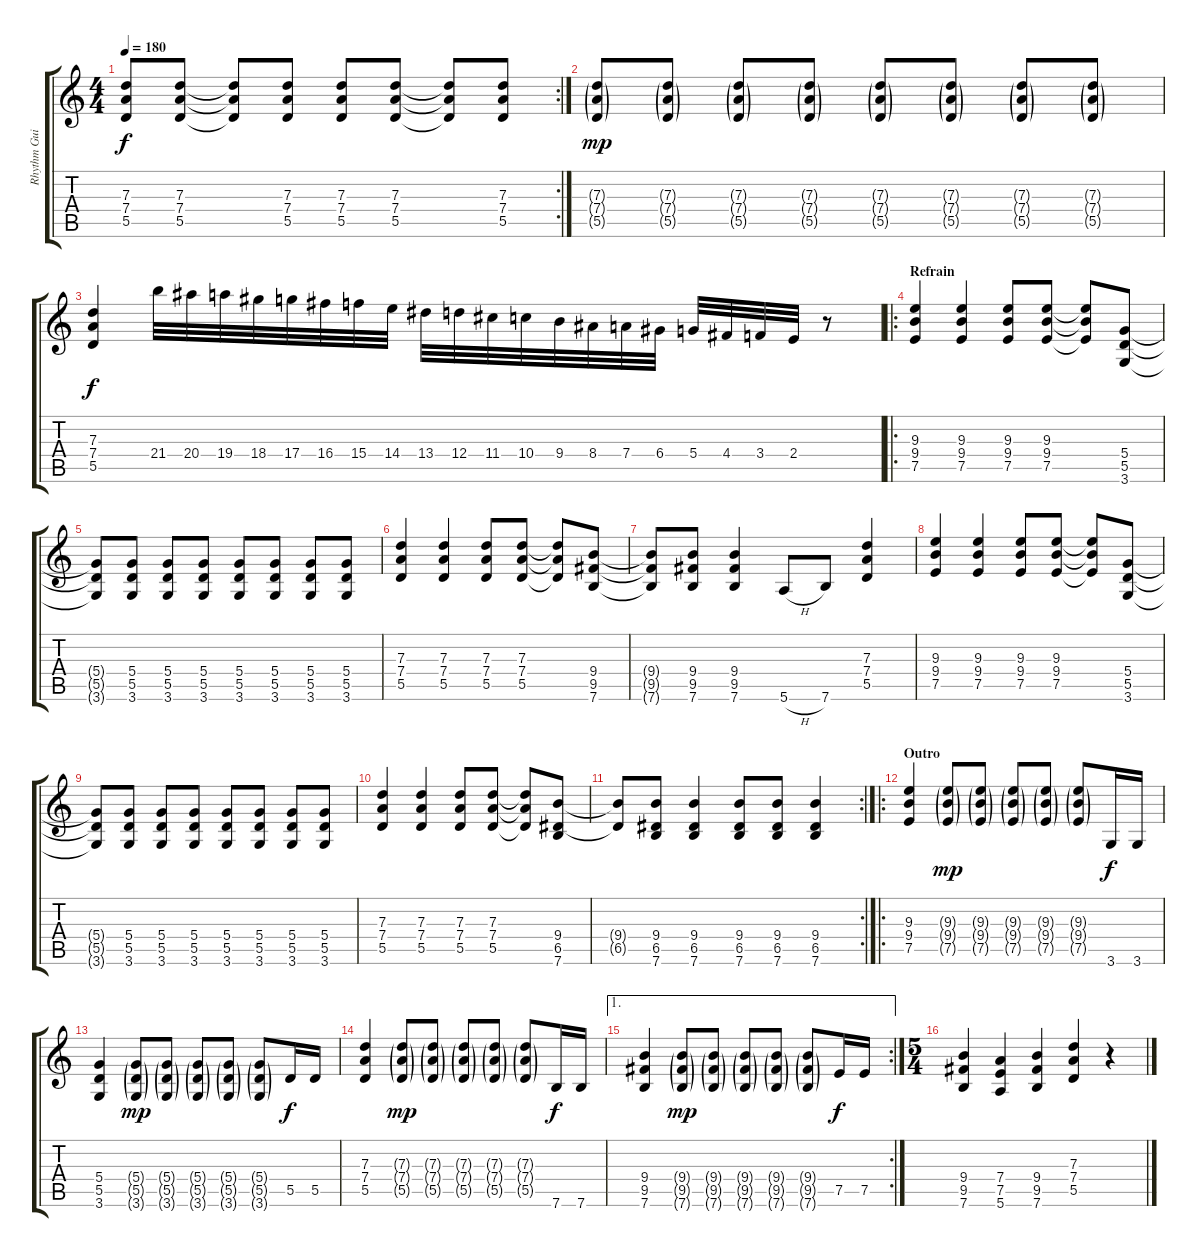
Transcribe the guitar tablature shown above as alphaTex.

\track ("Rhythm Guitar" "Rhythm Gui") {instrument distortionguitar}
\staff {score tabs}
\tuning (E4 B3 G3 D3 A2 E2) {hide}
\rc 2
\ts (4 4)
\tempo 180
\clef g2
\ks c
(7.3 7.4 5.5).8{dy f} (7.3 7.4 5.5).8 (7.3{t} 7.4{t} 5.5{t}).8 (7.3 7.4 5.5).8 (7.3 7.4 5.5).8 (7.3 7.4 5.5).8 (7.3{t} 7.4{t} 5.5{t}).8 (7.3 7.4 5.5).8 |
(7.3{g} 7.4{g} 5.5{g}).8{dy mp} (7.3{g} 7.4{g} 5.5{g}).8 (7.3{g} 7.4{g} 5.5{g}).8 (7.3{g} 7.4{g} 5.5{g}).8 (7.3{g} 7.4{g} 5.5{g}).8 (7.3{g} 7.4{g} 5.5{g}).8 (7.3{g} 7.4{g} 5.5{g}).8 (7.3{g} 7.4{g} 5.5{g}).8 |
(7.3 7.4 5.5).4{dy f} 21.4.32 20.4.32 19.4.32 18.4.32 17.4.32 16.4.32 15.4.32 14.4.32 13.4.32 12.4.32 11.4.32 10.4.32 9.4.32 8.4.32 7.4.32 6.4.32 5.4.32 4.4.32 3.4.32 2.4.32 r.8 |
\ro
\section ("" "Refrain")
(9.3 9.4 7.5).4 (9.3 9.4 7.5).4 (9.3 9.4 7.5).8 (9.3 9.4 7.5).8 (9.3{t} 9.4{t} 7.5{t}).8 (5.4 5.5 3.6).8 |
(5.4{t} 5.5{t} 3.6{t}).8 (5.4 5.5 3.6).8 (5.4 5.5 3.6).8 (5.4 5.5 3.6).8 (5.4 5.5 3.6).8 (5.4 5.5 3.6).8 (5.4 5.5 3.6).8 (5.4 5.5 3.6).8 |
(7.3 7.4 5.5).4 (7.3 7.4 5.5).4 (7.3 7.4 5.5).8 (7.3 7.4 5.5).8 (7.3{t} 7.4{t} 5.5{t}).8 (9.4 9.5 7.6).8 |
(9.4{t} 9.5{t} 7.6{t}).8 (9.4 9.5 7.6).8 (9.4 9.5 7.6).4 5.6{h}.8 7.6.8 (7.3 7.4 5.5).4 |
(9.3 9.4 7.5).4 (9.3 9.4 7.5).4 (9.3 9.4 7.5).8 (9.3 9.4 7.5).8 (9.3{t} 9.4{t} 7.5{t}).8 (5.4 5.5 3.6).8 |
(5.4{t} 5.5{t} 3.6{t}).8 (5.4 5.5 3.6).8 (5.4 5.5 3.6).8 (5.4 5.5 3.6).8 (5.4 5.5 3.6).8 (5.4 5.5 3.6).8 (5.4 5.5 3.6).8 (5.4 5.5 3.6).8 |
(7.3 7.4 5.5).4 (7.3 7.4 5.5).4 (7.3 7.4 5.5).8 (7.3 7.4 5.5).8 (7.3{t} 7.4{t} 5.5{t}).8 (9.4 6.5 7.6).8 |
\rc 2
(9.4{t} 6.5{t}).8 (9.4 6.5 7.6).8 (9.4 6.5 7.6).4 (9.4 6.5 7.6).8 (9.4 6.5 7.6).8 (9.4 6.5 7.6).4 |
\ro
\section ("" "Outro")
(9.3 9.4 7.5).4 (9.3{g} 9.4{g} 7.5{g}).8{dy mp} (9.3{g} 9.4{g} 7.5{g}).8 (9.3{g} 9.4{g} 7.5{g}).8 (9.3{g} 9.4{g} 7.5{g}).8 (9.3{g} 9.4{g} 7.5{g}).8 3.6.16{dy f} 3.6.16 |
(5.4 5.5 3.6).4 (5.4{g} 5.5{g} 3.6{g}).8{dy mp} (5.4{g} 5.5{g} 3.6{g}).8 (5.4{g} 5.5{g} 3.6{g}).8 (5.4{g} 5.5{g} 3.6{g}).8 (5.4{g} 5.5{g} 3.6{g}).8 5.5.16{dy f} 5.5.16 |
(7.3 7.4 5.5).4 (7.3{g} 7.4{g} 5.5{g}).8{dy mp} (7.3{g} 7.4{g} 5.5{g}).8 (7.3{g} 7.4{g} 5.5{g}).8 (7.3{g} 7.4{g} 5.5{g}).8 (7.3{g} 7.4{g} 5.5{g}).8 7.6.16{dy f} 7.6.16 |
\ae 1
\rc 2
(9.4 9.5 7.6).4 (9.4{g} 9.5{g} 7.6{g}).8{dy mp} (9.4{g} 9.5{g} 7.6{g}).8 (9.4{g} 9.5{g} 7.6{g}).8 (9.4{g} 9.5{g} 7.6{g}).8 (9.4{g} 9.5{g} 7.6{g}).8 7.5.16{dy f} 7.5.16 |
\ts (5 4)
(9.4 9.5 7.6).4 (7.4 7.5 5.6).4 (9.4 9.5 7.6).4 (7.3 7.4 5.5).4 r.4
